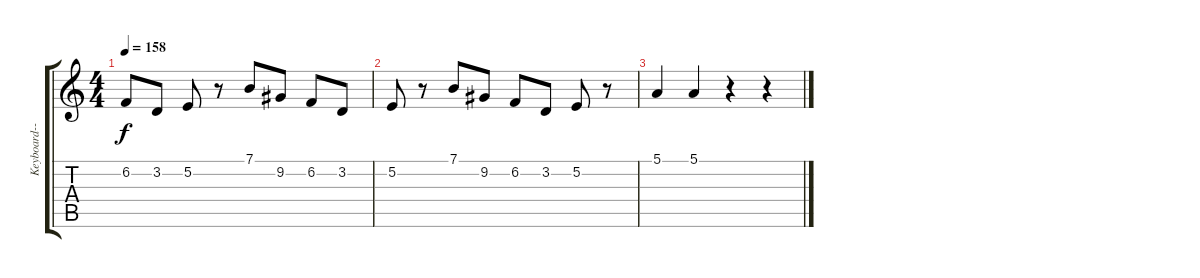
\track ("Keyboard---" "Keyboard--") {instrument pad4choir}
\staff {score tabs}
\tuning (E4 B3 G3 D3 A2 E2) {hide}
\ts (4 4)
\tempo 158
\clef g2
\ks c
6.2.8{dy f} 3.2.8 5.2.8 r.8 7.1.8 9.2.8 6.2.8 3.2.8 |
5.2.8 r.8 7.1.8 9.2.8 6.2.8 3.2.8 5.2.8 r.8 |
5.1.4 5.1.4 r.4 r.4
